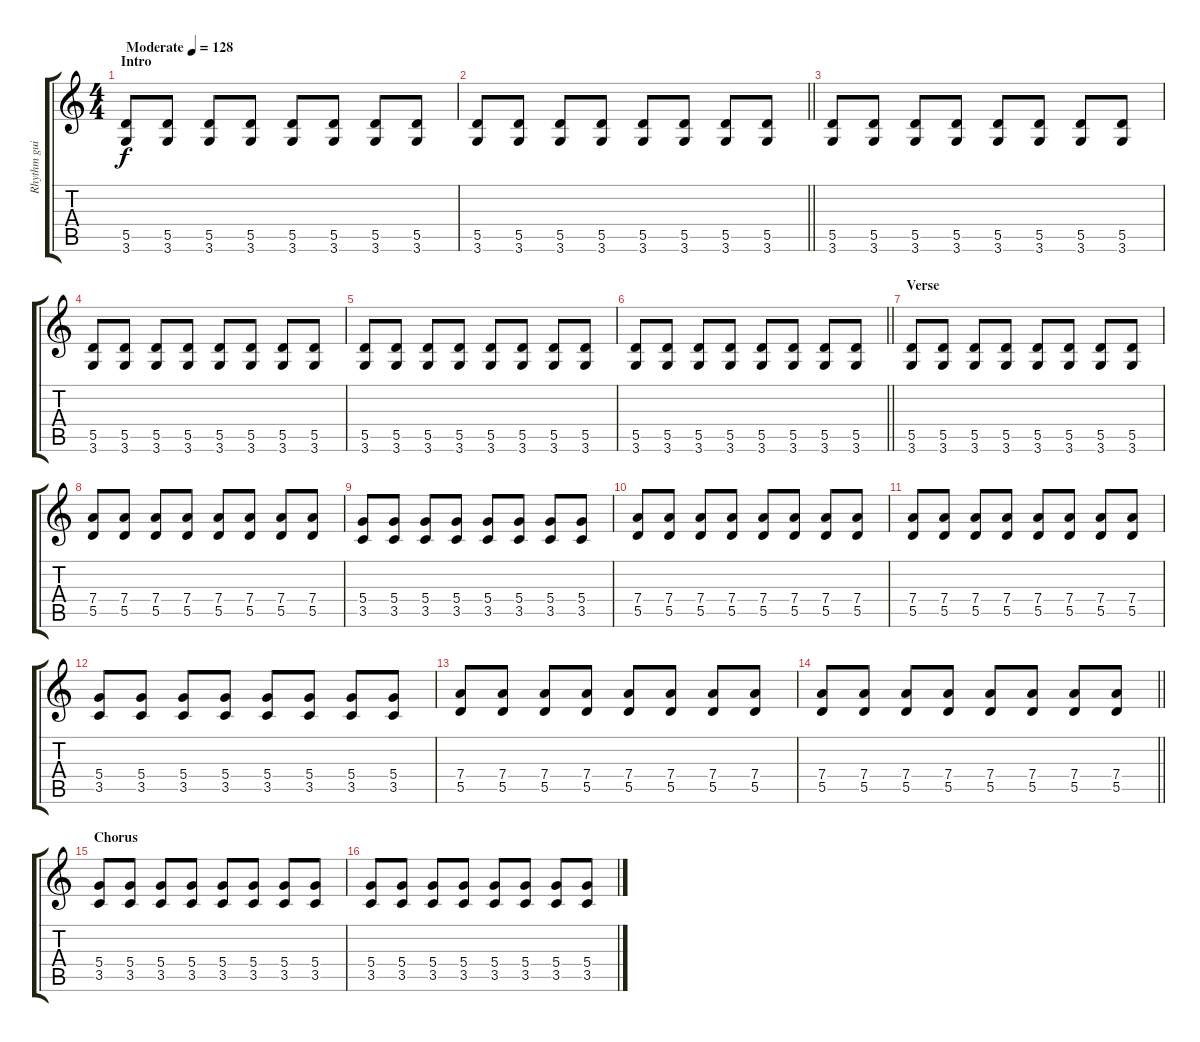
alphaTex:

\track ("Rhythm guitar" "Rhythm gui") {instrument electricguitarmuted}
\staff {score tabs}
\tuning (E4 B3 G3 D3 A2 E2) {hide}
\ts (4 4)
\section ("" "Intro")
\tempo (128 "Moderate")
\clef g2
\ks c
(5.5 3.6).8{dy f instrument electricguitarmuted} (5.5 3.6).8 (5.5 3.6).8 (5.5 3.6).8 (5.5 3.6).8 (5.5 3.6).8 (5.5 3.6).8 (5.5 3.6).8 |
\barLineRight lightlight
(5.5 3.6).8 (5.5 3.6).8 (5.5 3.6).8 (5.5 3.6).8 (5.5 3.6).8 (5.5 3.6).8 (5.5 3.6).8 (5.5 3.6).8 |
(5.5 3.6).8 (5.5 3.6).8 (5.5 3.6).8 (5.5 3.6).8 (5.5 3.6).8 (5.5 3.6).8 (5.5 3.6).8 (5.5 3.6).8 |
(5.5 3.6).8 (5.5 3.6).8 (5.5 3.6).8 (5.5 3.6).8 (5.5 3.6).8 (5.5 3.6).8 (5.5 3.6).8 (5.5 3.6).8 |
(5.5 3.6).8 (5.5 3.6).8 (5.5 3.6).8 (5.5 3.6).8 (5.5 3.6).8 (5.5 3.6).8 (5.5 3.6).8 (5.5 3.6).8 |
\barLineRight lightlight
(5.5 3.6).8 (5.5 3.6).8 (5.5 3.6).8 (5.5 3.6).8 (5.5 3.6).8 (5.5 3.6).8 (5.5 3.6).8 (5.5 3.6).8 |
\section ("" "Verse")
(5.5 3.6).8 (5.5 3.6).8 (5.5 3.6).8 (5.5 3.6).8 (5.5 3.6).8 (5.5 3.6).8 (5.5 3.6).8 (5.5 3.6).8 |
(7.4 5.5).8 (7.4 5.5).8 (7.4 5.5).8 (7.4 5.5).8 (7.4 5.5).8 (7.4 5.5).8 (7.4 5.5).8 (7.4 5.5).8 |
(5.4 3.5).8 (5.4 3.5).8 (5.4 3.5).8 (5.4 3.5).8 (5.4 3.5).8 (5.4 3.5).8 (5.4 3.5).8 (5.4 3.5).8 |
(7.4 5.5).8 (7.4 5.5).8 (7.4 5.5).8 (7.4 5.5).8 (7.4 5.5).8 (7.4 5.5).8 (7.4 5.5).8 (7.4 5.5).8 |
(7.4 5.5).8 (7.4 5.5).8 (7.4 5.5).8 (7.4 5.5).8 (7.4 5.5).8 (7.4 5.5).8 (7.4 5.5).8 (7.4 5.5).8 |
(5.4 3.5).8 (5.4 3.5).8 (5.4 3.5).8 (5.4 3.5).8 (5.4 3.5).8 (5.4 3.5).8 (5.4 3.5).8 (5.4 3.5).8 |
(7.4 5.5).8 (7.4 5.5).8 (7.4 5.5).8 (7.4 5.5).8 (7.4 5.5).8 (7.4 5.5).8 (7.4 5.5).8 (7.4 5.5).8 |
\barLineRight lightlight
(7.4 5.5).8 (7.4 5.5).8 (7.4 5.5).8 (7.4 5.5).8 (7.4 5.5).8 (7.4 5.5).8 (7.4 5.5).8 (7.4 5.5).8 |
\section ("" "Chorus")
(5.4 3.5).8 (5.4 3.5).8 (5.4 3.5).8 (5.4 3.5).8 (5.4 3.5).8 (5.4 3.5).8 (5.4 3.5).8 (5.4 3.5).8 |
(5.4 3.5).8 (5.4 3.5).8 (5.4 3.5).8 (5.4 3.5).8 (5.4 3.5).8 (5.4 3.5).8 (5.4 3.5).8 (5.4 3.5).8
